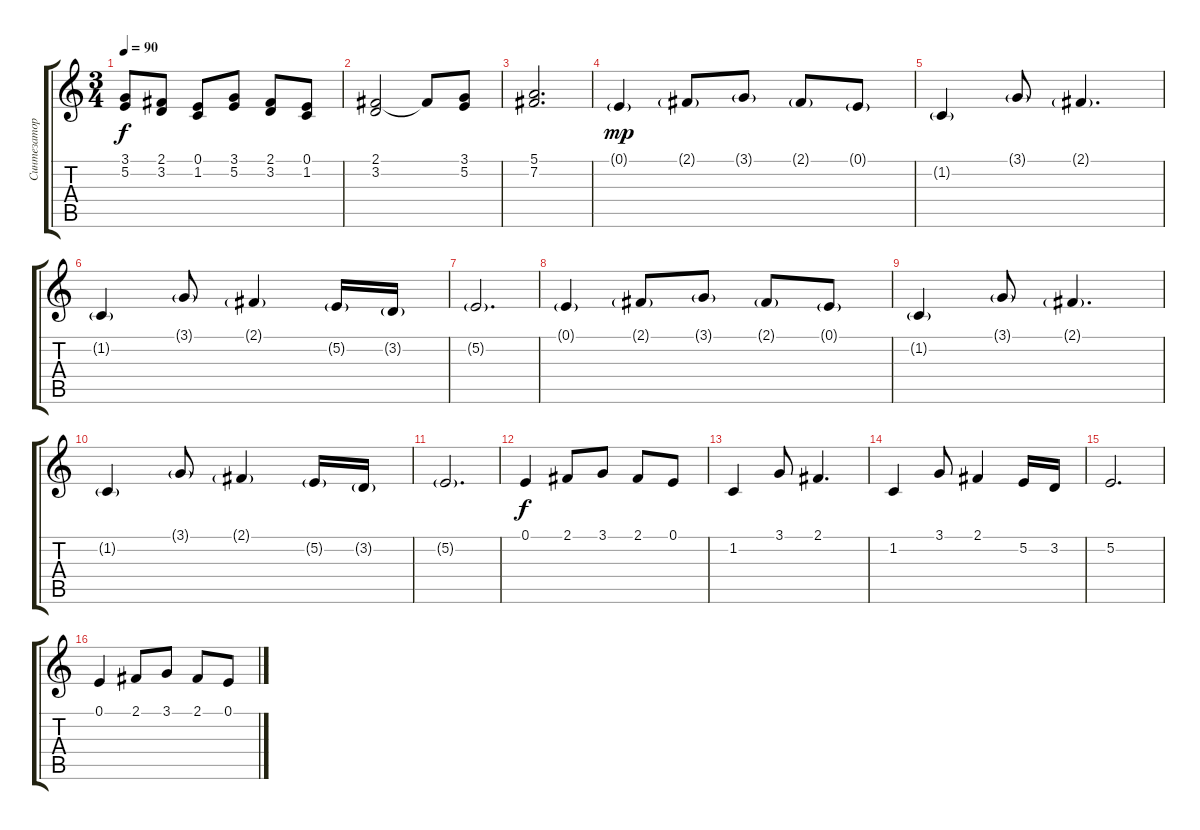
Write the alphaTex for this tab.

\track ("Синтезатор 1" "Синтезатор") {instrument stringensemble1}
\staff {score tabs}
\tuning (E4 B3 G3 D3 A2 E2) {hide}
\ts (3 4)
\tempo 90
\clef g2
\ks c
(3.1 5.2).8{dy f} (2.1 3.2).8 (0.1 1.2).8 (3.1 5.2).8 (2.1 3.2).8 (0.1 1.2).8 |
(2.1 3.2).2 2.1{t}.8 (3.1 5.2).8 |
(5.1 7.2).2{d} |
0.1{g}.4{dy mp instrument fiddle} 2.1{g}.8 3.1{g}.8 2.1{g}.8 0.1{g}.8 |
1.2{g}.4 3.1{g}.8 2.1{g}.4{d} |
1.2{g}.4 3.1{g}.8 2.1{g}.4 5.2{g}.16 3.2{g}.16 |
5.2{g}.2{d} |
0.1{g}.4 2.1{g}.8 3.1{g}.8 2.1{g}.8 0.1{g}.8 |
1.2{g}.4 3.1{g}.8 2.1{g}.4{d} |
1.2{g}.4 3.1{g}.8 2.1{g}.4 5.2{g}.16 3.2{g}.16 |
5.2{g}.2{d} |
0.1.4{dy f instrument stringensemble1} 2.1.8 3.1.8 2.1.8 0.1.8 |
1.2.4 3.1.8 2.1.4{d} |
1.2.4 3.1.8 2.1.4 5.2.16 3.2.16 |
5.2.2{d} |
0.1.4 2.1.8 3.1.8 2.1.8 0.1.8
